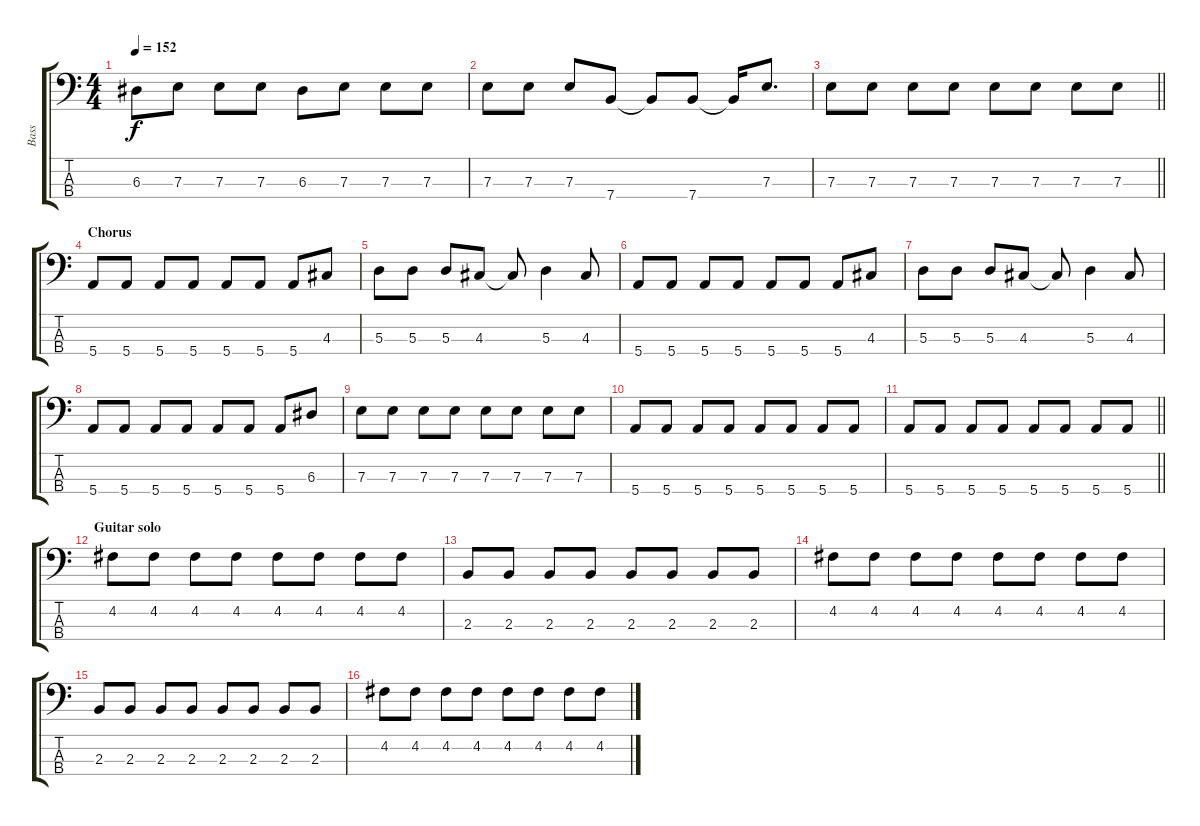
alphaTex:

\track ("Bass" "Bass") {instrument electricbasspick}
\staff {score tabs}
\tuning (G2 D2 A1 E1) {hide}
\ts (4 4)
\tempo 152
\clef f4
\ks c
6.3.8{dy f} 7.3.8 7.3.8 7.3.8 6.3.8 7.3.8 7.3.8 7.3.8 |
7.3.8 7.3.8 7.3.8 7.4.8 7.4{t}.8 7.4.8 7.4{t}.16 7.3.8{d} |
\barLineRight lightlight
7.3.8 7.3.8 7.3.8 7.3.8 7.3.8 7.3.8 7.3.8 7.3.8 |
\section ("" "Chorus")
5.4.8 5.4.8 5.4.8 5.4.8 5.4.8 5.4.8 5.4.8 4.3.8 |
5.3.8 5.3.8 5.3.8 4.3.8 4.3{t}.8 5.3.4 4.3.8 |
5.4.8 5.4.8 5.4.8 5.4.8 5.4.8 5.4.8 5.4.8 4.3.8 |
5.3.8 5.3.8 5.3.8 4.3.8 4.3{t}.8 5.3.4 4.3.8 |
5.4.8 5.4.8 5.4.8 5.4.8 5.4.8 5.4.8 5.4.8 6.3.8 |
7.3.8 7.3.8 7.3.8 7.3.8 7.3.8 7.3.8 7.3.8 7.3.8 |
5.4.8 5.4.8 5.4.8 5.4.8 5.4.8 5.4.8 5.4.8 5.4.8 |
\barLineRight lightlight
5.4.8 5.4.8 5.4.8 5.4.8 5.4.8 5.4.8 5.4.8 5.4.8 |
\section ("" "Guitar solo")
4.2.8 4.2.8 4.2.8 4.2.8 4.2.8 4.2.8 4.2.8 4.2.8 |
2.3.8 2.3.8 2.3.8 2.3.8 2.3.8 2.3.8 2.3.8 2.3.8 |
4.2.8 4.2.8 4.2.8 4.2.8 4.2.8 4.2.8 4.2.8 4.2.8 |
2.3.8 2.3.8 2.3.8 2.3.8 2.3.8 2.3.8 2.3.8 2.3.8 |
4.2.8 4.2.8 4.2.8 4.2.8 4.2.8 4.2.8 4.2.8 4.2.8
